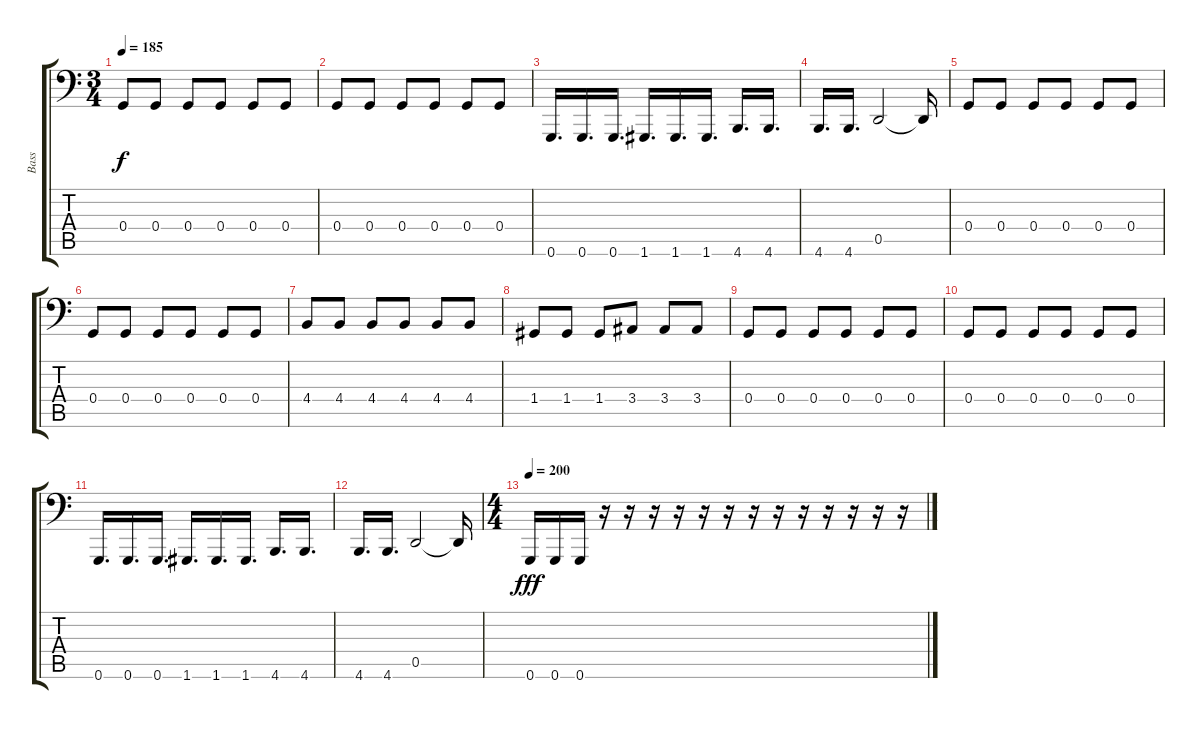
\track ("Bass" "Bass") {instrument electricbassfinger}
\staff {score tabs}
\tuning (A2 E2 C2 G1 D1 G0) {hide}
\ts (3 4)
\tempo 185
\clef f4
\ks c
0.4.8{dy f} 0.4.8 0.4.8 0.4.8 0.4.8 0.4.8 |
0.4.8 0.4.8 0.4.8 0.4.8 0.4.8 0.4.8 |
0.6.16{d} 0.6.16{d} 0.6.16{d} 1.6.16{d} 1.6.16{d} 1.6.16{d} 4.6.16{d} 4.6.16{d} |
4.6.16{d} 4.6.16{d} 0.5.2 0.5{t}.16 |
0.4.8 0.4.8 0.4.8 0.4.8 0.4.8 0.4.8 |
0.4.8 0.4.8 0.4.8 0.4.8 0.4.8 0.4.8 |
4.4.8 4.4.8 4.4.8 4.4.8 4.4.8 4.4.8 |
1.4.8 1.4.8 1.4.8 3.4.8 3.4.8 3.4.8 |
0.4.8 0.4.8 0.4.8 0.4.8 0.4.8 0.4.8 |
0.4.8 0.4.8 0.4.8 0.4.8 0.4.8 0.4.8 |
0.6.16{d} 0.6.16{d} 0.6.16{d} 1.6.16{d} 1.6.16{d} 1.6.16{d} 4.6.16{d} 4.6.16{d} |
4.6.16{d} 4.6.16{d} 0.5.2 0.5{t}.16 |
\ts (4 4)
\tempo 200
0.6.16{dy fff} 0.6.16 0.6.16 r.16 r.16 r.16 r.16 r.16 r.16 r.16 r.16 r.16 r.16 r.16 r.16 r.16
